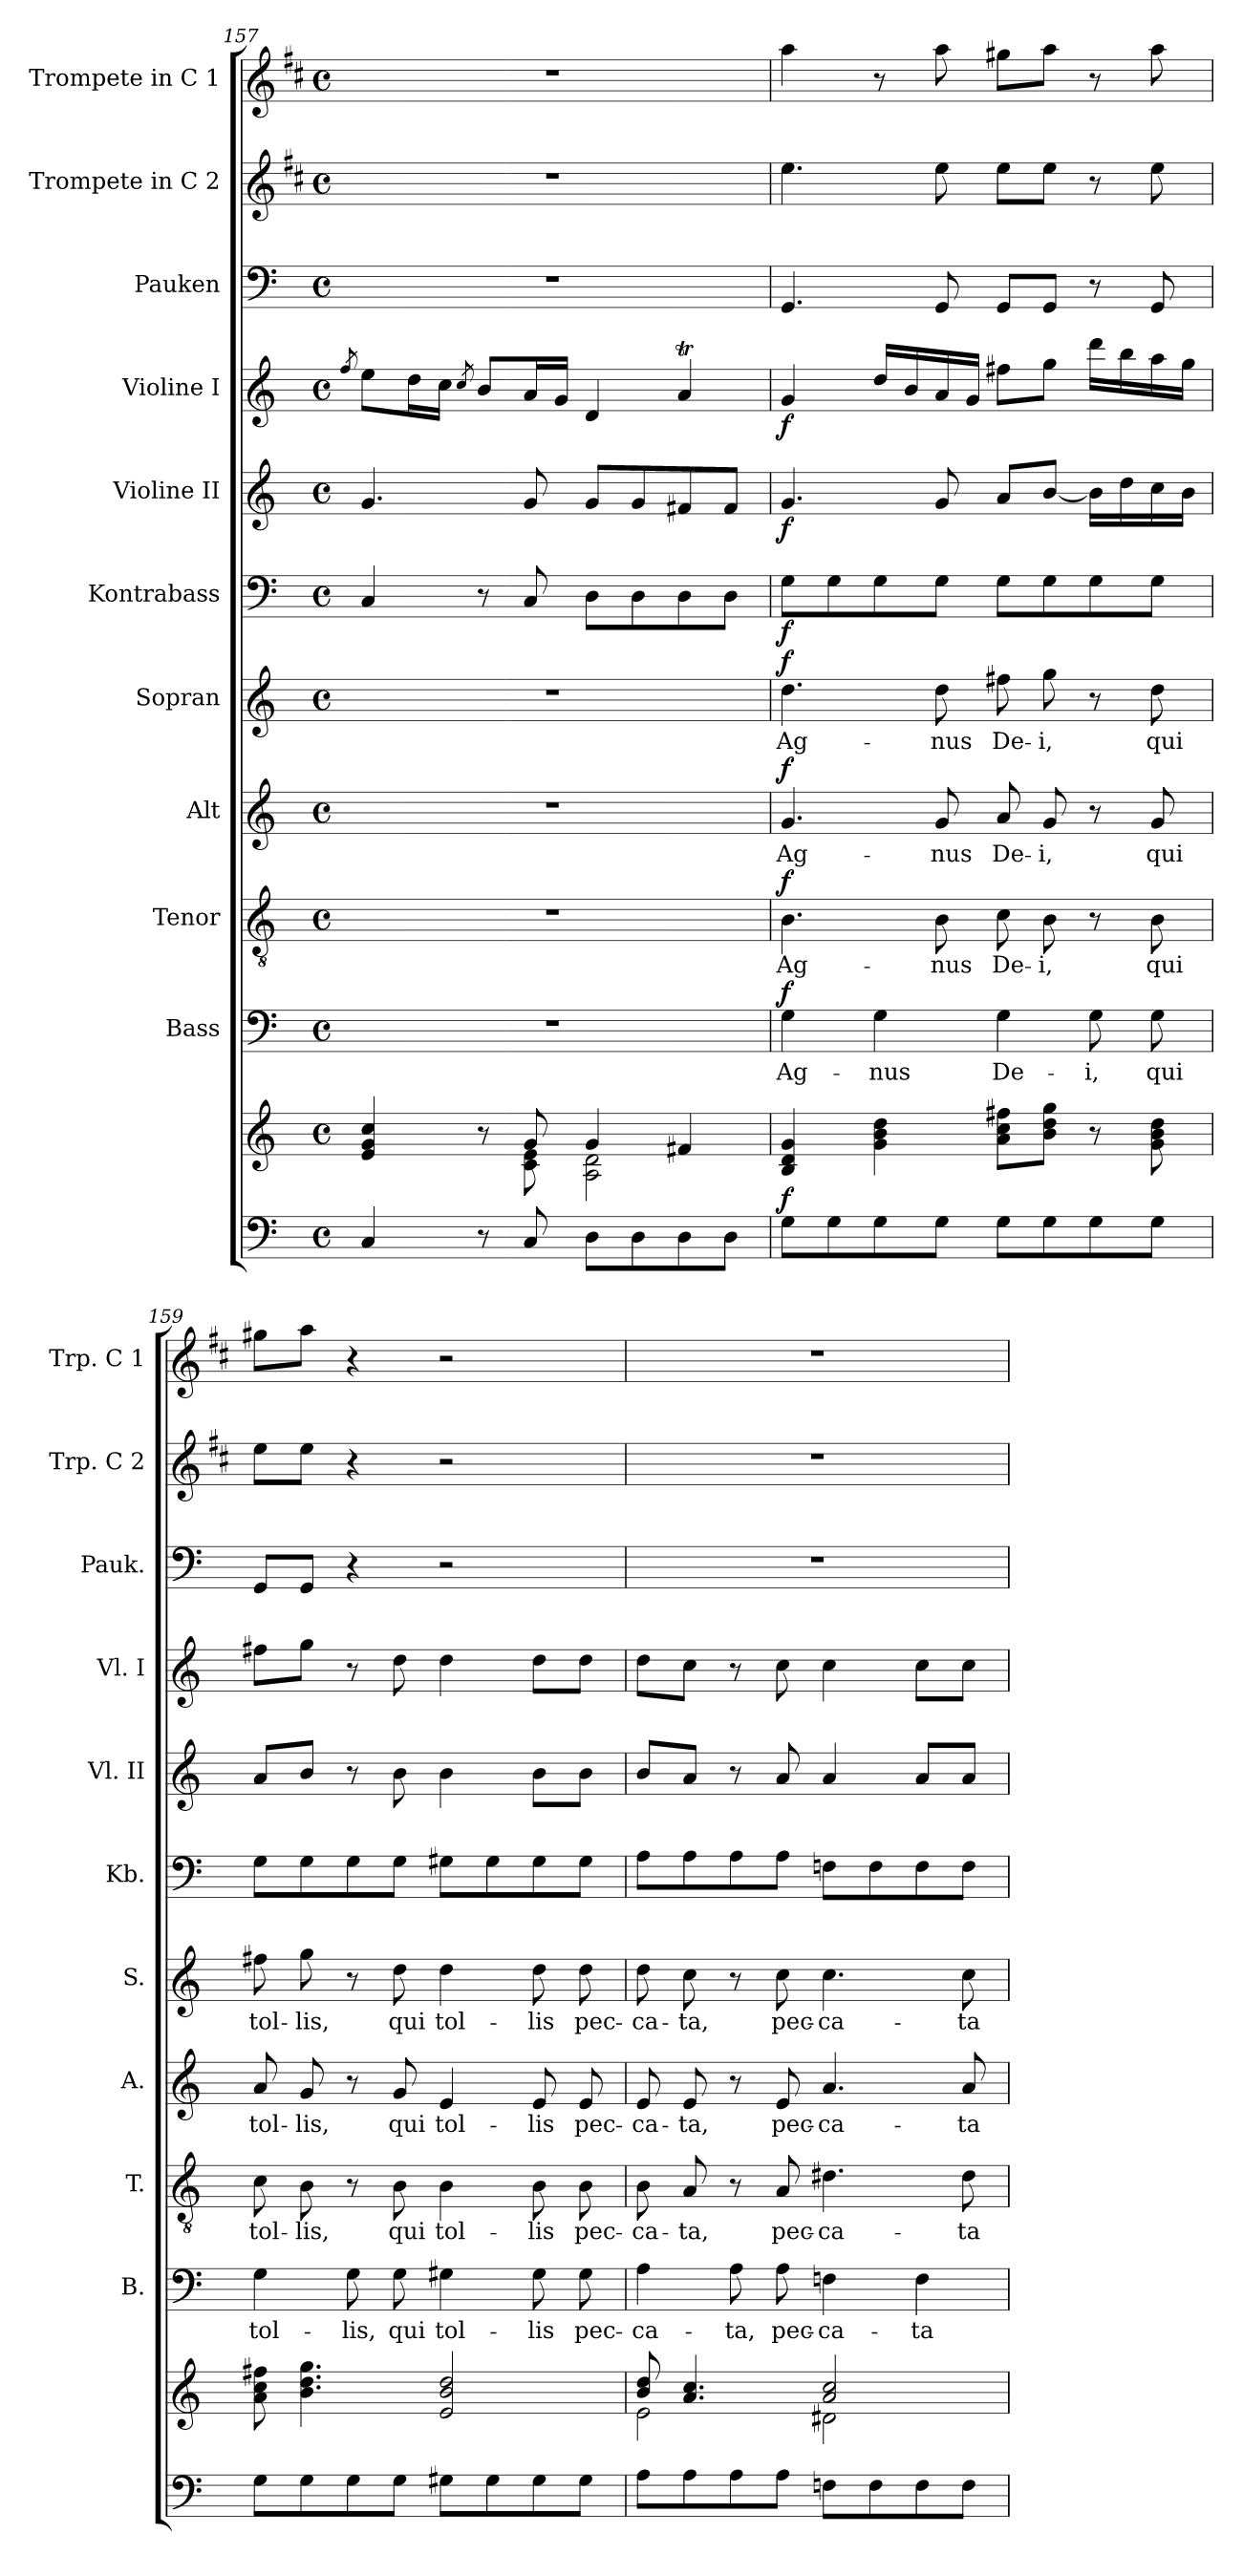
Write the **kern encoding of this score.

**kern	**kern	**dynam	**kern	**text	**dynam	**kern	**text	**dynam	**kern	**text	**dynam	**kern	**text	**dynam	**kern	**dynam	**kern	**dynam	**kern	**dynam	**kern	**kern	**kern
*part11	*part11	*part11	*part10	*part10	*part10	*part9	*part9	*part9	*part8	*part8	*part8	*part7	*part7	*part7	*part6	*part6	*part5	*part5	*part4	*part4	*part3	*part2	*part1
*staff12	*staff11	*staff11/12	*staff10	*staff10	*staff10	*staff9	*staff9	*staff9	*staff8	*staff8	*staff8	*staff7	*staff7	*staff7	*staff6	*staff6	*staff5	*staff5	*staff4	*staff4	*staff3	*staff2	*staff1
*	*	*	*I"Bass	*	*	*I"Tenor	*	*	*I"Alt	*	*	*I"Sopran	*	*	*I"Kontrabass	*	*I"Violine II	*	*I"Violine I	*	*I"Pauken	*I"Trompete in C 2	*I"Trompete in C 1
*	*	*	*I'B.	*	*	*I'T.	*	*	*I'A.	*	*	*I'S.	*	*	*I'Kb.	*	*I'Vl. II	*	*I'Vl. I	*	*I'Pauk.	*I'Trp. C 2	*I'Trp. C 1
*clefF4	*clefG2	*	*clefF4	*	*	*clefGv2	*	*	*clefG2	*	*	*clefG2	*	*	*clefF4	*	*clefG2	*	*clefG2	*	*clefF4	*clefG2	*clefG2
*	*	*	*	*	*	*	*	*	*	*	*	*	*	*	*ITrd7c12	*	*	*	*	*	*	*ITrd1c2	*ITrd1c2
*k[]	*k[]	*	*k[]	*	*	*k[]	*	*	*k[]	*	*	*k[]	*	*	*k[]	*	*k[]	*	*k[]	*	*k[]	*k[]	*k[]
*C:	*C:	*	*C:	*	*	*C:	*	*	*C:	*	*	*C:	*	*	*C:	*	*C:	*	*C:	*	*C:	*C:	*C:
*M4/4	*M4/4	*	*M4/4	*	*	*M4/4	*	*	*M4/4	*	*	*M4/4	*	*	*M4/4	*	*M4/4	*	*M4/4	*	*M4/4	*M4/4	*M4/4
*met(c)	*met(c)	*	*met(c)	*	*	*met(c)	*	*	*met(c)	*	*	*met(c)	*	*	*met(c)	*	*met(c)	*	*met(c)	*	*met(c)	*met(c)	*met(c)
=157	=157	=157	=157	=157	=157	=157	=157	=157	=157	=157	=157	=157	=157	=157	=157	=157	=157	=157	=157	=157	=157	=157	=157
.	.	.	.	.	.	.	.	.	.	.	.	.	.	.	.	.	.	.	8qff/	.	.	.	.
*	*^	*	*	*	*	*	*	*	*	*	*	*	*	*	*	*	*	*	*	*	*	*	*
4C/	4e/ 4g/ 4cc/	4.ryy	.	1r	.	.	1r	.	.	1r	.	.	1r	.	.	4CC/	.	4.g/	.	8ee\L	.	1r	1r	1r
.	.	.	.	.	.	.	.	.	.	.	.	.	.	.	.	.	.	.	.	16dd\L	.	.	.	.
.	.	.	.	.	.	.	.	.	.	.	.	.	.	.	.	.	.	.	.	16cc\JJ	.	.	.	.
.	.	.	.	.	.	.	.	.	.	.	.	.	.	.	.	.	.	.	.	8qcc/	.	.	.	.
8r	8r	.	.	.	.	.	.	.	.	.	.	.	.	.	.	8r	.	.	.	8b/L	.	.	.	.
8C/	8g/	8c\ 8e\	.	.	.	.	.	.	.	.	.	.	.	.	.	8CC/	.	8g/	.	16a/L	.	.	.	.
.	.	.	.	.	.	.	.	.	.	.	.	.	.	.	.	.	.	.	.	16g/JJ	.	.	.	.
8D\L	4g/	2A\ 2d\	.	.	.	.	.	.	.	.	.	.	.	.	.	8DD\L	.	8g/L	.	4d/	.	.	.	.
8D\	.	.	.	.	.	.	.	.	.	.	.	.	.	.	.	8DD\	.	8g/	.	.	.	.	.	.
8D\	4f#X/	.	.	.	.	.	.	.	.	.	.	.	.	.	.	8DD\	.	8f#X/	.	4aT/	.	.	.	.
8D\J	.	.	.	.	.	.	.	.	.	.	.	.	.	.	.	8DD\J	.	8f#/J	.	.	.	.	.	.
*	*v	*v	*	*	*	*	*	*	*	*	*	*	*	*	*	*	*	*	*	*	*	*	*	*
=158	=158	=158	=158	=158	=158	=158	=158	=158	=158	=158	=158	=158	=158	=158	=158	=158	=158	=158	=158	=158	=158	=158	=158
!	!	!LO:DY:a=2	!	!LO:LY:b	!LO:DY:a	!	!LO:LY:b	!LO:DY:a	!	!LO:LY:b	!LO:DY:a	!	!LO:LY:b	!LO:DY:a	!	!LO:DY:b	!	!LO:DY:b	!	!LO:DY:b	!	!	!
8G\L	4B/ 4d/ 4g/	f	4G\	Ag-	f	4.B\	Ag-	f	4.g/	Ag-	f	4.dd\	Ag-	f	8GG\L	f	4.g/	f	4g/	f	4.GG/	4.dd\	4gg\
8G\	.	.	.	.	.	.	.	.	.	.	.	.	.	.	8GG\	.	.	.	.	.	.	.	.
!	!	!	!	!LO:LY:b	!	!	!	!	!	!	!	!	!	!	!	!	!	!	!	!	!	!	!
8G\	4g\ 4b\ 4dd\	.	4G\	-nus	.	.	.	.	.	.	.	.	.	.	8GG\	.	.	.	16dd/LL	.	.	.	8r
.	.	.	.	.	.	.	.	.	.	.	.	.	.	.	.	.	.	.	16b/	.	.	.	.
!	!	!	!	!	!	!	!LO:LY:b	!	!	!LO:LY:b	!	!	!LO:LY:b	!	!	!	!	!	!	!	!	!	!
8G\J	.	.	.	.	.	8B\	-nus	.	8g/	-nus	.	8dd\	-nus	.	8GG\J	.	8g/	.	16a/	.	8GG/	8dd\	8gg\
.	.	.	.	.	.	.	.	.	.	.	.	.	.	.	.	.	.	.	16g/JJ	.	.	.	.
!	!	!	!	!LO:LY:b	!	!	!LO:LY:b	!	!	!LO:LY:b	!	!	!LO:LY:b	!	!	!	!	!	!	!	!	!	!
8G\L	8a\ 8cc\ 8ff#X\L	.	4G\	De-	.	8c\	De-	.	8a/	De-	.	8ff#X\	De-	.	8GG\L	.	8a/L	.	8ff#X\L	.	8GG/L	8dd\L	8ff#X\L
!	!	!	!	!	!	!	!LO:LY:b	!	!	!LO:LY:b	!	!	!LO:LY:b	!	!	!	!	!	!	!	!	!	!
8G\	8b\ 8dd\ 8gg\J	.	.	.	.	8B\	-i,	.	8g/	-i,	.	8gg\	-i,	.	8GG\	.	[8b/J	.	8gg\J	.	8GG/J	8dd\J	8gg\J
!	!	!	!	!LO:LY:b	!	!	!	!	!	!	!	!	!	!	!	!	!	!	!	!	!	!	!
8G\	8r	.	8G\	-i,	.	8r	.	.	8r	.	.	8r	.	.	8GG\	.	16b\LL]	.	16ddd\LL	.	8r	8r	8r
.	.	.	.	.	.	.	.	.	.	.	.	.	.	.	.	.	16dd\	.	16bb\	.	.	.	.
!	!	!	!	!LO:LY:b	!	!	!LO:LY:b	!	!	!LO:LY:b	!	!	!LO:LY:b	!	!	!	!	!	!	!	!	!	!
8G\J	8g\ 8b\ 8dd\	.	8G\	qui	.	8B\	qui	.	8g/	qui	.	8dd\	qui	.	8GG\J	.	16cc\	.	16aa\	.	8GG/	8dd\	8gg\
.	.	.	.	.	.	.	.	.	.	.	.	.	.	.	.	.	16b\JJ	.	16gg\JJ	.	.	.	.
!!LO:PB:g=z
=159	=159	=159	=159	=159	=159	=159	=159	=159	=159	=159	=159	=159	=159	=159	=159	=159	=159	=159	=159	=159	=159	=159	=159
!	!	!	!	!LO:LY:b	!	!	!LO:LY:b	!	!	!LO:LY:b	!	!	!LO:LY:b	!	!	!	!	!	!	!	!	!	!
8G\L	8a\ 8cc\ 8ff#X\	.	4G\	tol-	.	8c\	tol-	.	8a/	tol-	.	8ff#X\	tol-	.	8GG\L	.	8a/L	.	8ff#X\L	.	8GG/L	8dd\L	8ff#X\L
!	!	!	!	!	!	!	!LO:LY:b	!	!	!LO:LY:b	!	!	!LO:LY:b	!	!	!	!	!	!	!	!	!	!
8G\	4.b\ 4.dd\ 4.gg\	.	.	.	.	8B\	-lis,	.	8g/	-lis,	.	8gg\	-lis,	.	8GG\	.	8b/J	.	8gg\J	.	8GG/J	8dd\J	8gg\J
!	!	!	!	!LO:LY:b	!	!	!	!	!	!	!	!	!	!	!	!	!	!	!	!	!	!	!
8G\	.	.	8G\	-lis,	.	8r	.	.	8r	.	.	8r	.	.	8GG\	.	8r	.	8r	.	4r	4r	4r
!	!	!	!	!LO:LY:b	!	!	!LO:LY:b	!	!	!LO:LY:b	!	!	!LO:LY:b	!	!	!	!	!	!	!	!	!	!
8G\J	.	.	8G\	qui	.	8B\	qui	.	8g/	qui	.	8dd\	qui	.	8GG\J	.	8b\	.	8dd\	.	.	.	.
!	!	!	!	!LO:LY:b	!	!	!LO:LY:b	!	!	!LO:LY:b	!	!	!LO:LY:b	!	!	!	!	!	!	!	!	!	!
8G#X\L	2e/ 2b/ 2dd/	.	4G#X\	tol-	.	4B\	tol-	.	4e/	tol-	.	4dd\	tol-	.	8GG#X\L	.	4b\	.	4dd\	.	2r	2r	2r
8G#\	.	.	.	.	.	.	.	.	.	.	.	.	.	.	8GG#\	.	.	.	.	.	.	.	.
!	!	!	!	!LO:LY:b	!	!	!LO:LY:b	!	!	!LO:LY:b	!	!	!LO:LY:b	!	!	!	!	!	!	!	!	!	!
8G#\	.	.	8G#\	-lis	.	8B\	-lis	.	8e/	-lis	.	8dd\	-lis	.	8GG#\	.	8b\L	.	8dd\L	.	.	.	.
!	!	!	!	!LO:LY:b	!	!	!LO:LY:b	!	!	!LO:LY:b	!	!	!LO:LY:b	!	!	!	!	!	!	!	!	!	!
8G#\J	.	.	8G#\	pec-	.	8B\	pec-	.	8e/	pec-	.	8dd\	pec-	.	8GG#\J	.	8b\J	.	8dd\J	.	.	.	.
=160	=160	=160	=160	=160	=160	=160	=160	=160	=160	=160	=160	=160	=160	=160	=160	=160	=160	=160	=160	=160	=160	=160	=160
*	*^	*	*	*	*	*	*	*	*	*	*	*	*	*	*	*	*	*	*	*	*	*	*
!	!	!	!	!	!LO:LY:b	!	!	!LO:LY:b	!	!	!LO:LY:b	!	!	!LO:LY:b	!	!	!	!	!	!	!	!	!	!
8A\L	8b/ 8dd/	2e\	.	4A\	-ca-	.	8B\	-ca-	.	8e/	-ca-	.	8dd\	-ca-	.	8AA\L	.	8b/L	.	8dd\L	.	1r	1r	1r
!	!	!	!	!	!	!	!	!LO:LY:b	!	!	!LO:LY:b	!	!	!LO:LY:b	!	!	!	!	!	!	!	!	!	!
8A\	4.a/ 4.cc/	.	.	.	.	.	8A/	-ta,	.	8e/	-ta,	.	8cc\	-ta,	.	8AA\	.	8a/J	.	8cc\J	.	.	.	.
!	!	!	!	!	!LO:LY:b	!	!	!	!	!	!	!	!	!	!	!	!	!	!	!	!	!	!	!
8A\	.	.	.	8A\	-ta,	.	8r	.	.	8r	.	.	8r	.	.	8AA\	.	8r	.	8r	.	.	.	.
!	!	!	!	!	!LO:LY:b	!	!	!LO:LY:b	!	!	!LO:LY:b	!	!	!LO:LY:b	!	!	!	!	!	!	!	!	!	!
8A\J	.	.	.	8A\	pec-	.	8A/	pec-	.	8e/	pec-	.	8cc\	pec-	.	8AA\J	.	8a/	.	8cc\	.	.	.	.
!	!	!	!	!	!LO:LY:b	!	!	!LO:LY:b	!	!	!LO:LY:b	!	!	!LO:LY:b	!	!	!	!	!	!	!	!	!	!
8Fn\L	2a/ 2cc/	2d#X\	.	4Fn\	-ca-	.	4.d#X\	-ca-	.	4.a/	-ca-	.	4.cc\	-ca-	.	8FFn\L	.	4a/	.	4cc\	.	.	.	.
8F\	.	.	.	.	.	.	.	.	.	.	.	.	.	.	.	8FF\	.	.	.	.	.	.	.	.
!	!	!	!	!	!LO:LY:b	!	!	!	!	!	!	!	!	!	!	!	!	!	!	!	!	!	!	!
8F\	.	.	.	4F\	-ta	.	.	.	.	.	.	.	.	.	.	8FF\	.	8a/L	.	8cc\L	.	.	.	.
!	!	!	!	!	!	!	!	!LO:LY:b	!	!	!LO:LY:b	!	!	!LO:LY:b	!	!	!	!	!	!	!	!	!	!
8F\J	.	.	.	.	.	.	8d#\	-ta	.	8a/	-ta	.	8cc\	-ta	.	8FF\J	.	8a/J	.	8cc\J	.	.	.	.
*	*v	*v	*	*	*	*	*	*	*	*	*	*	*	*	*	*	*	*	*	*	*	*	*	*
=	=	=	=	=	=	=	=	=	=	=	=	=	=	=	=	=	=	=	=	=	=	=	=
*-	*-	*-	*-	*-	*-	*-	*-	*-	*-	*-	*-	*-	*-	*-	*-	*-	*-	*-	*-	*-	*-	*-	*-
